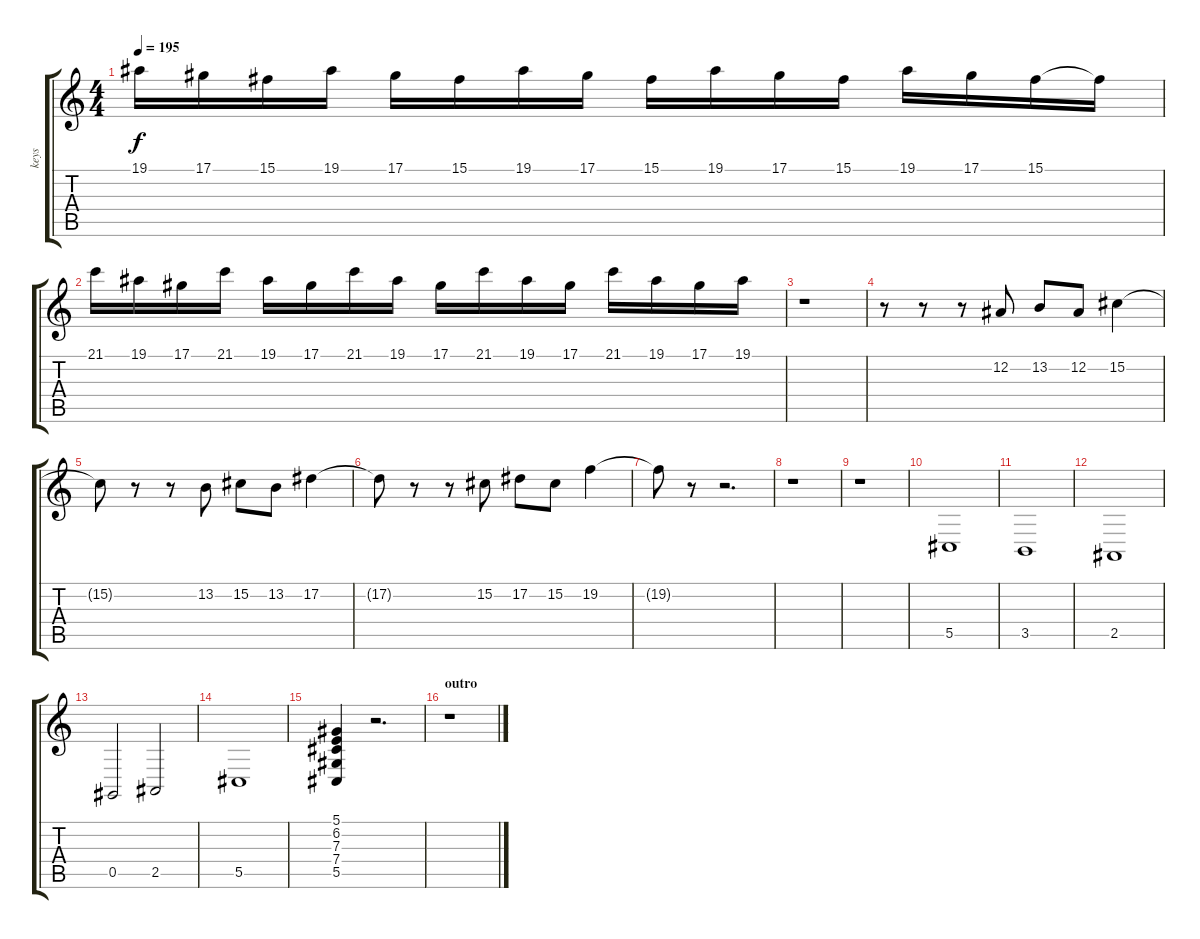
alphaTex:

\track ("keys" "keys") {instrument stringensemble1}
\staff {score tabs}
\tuning (Eb4 Bb3 Gb3 Db3 Ab2 Eb2) {hide}
\ts (4 4)
\tempo 195
\clef g2
\ks c
19.1.16{dy f} 17.1.16 15.1.16 19.1.16 17.1.16 15.1.16 19.1.16 17.1.16 15.1.16 19.1.16 17.1.16 15.1.16 19.1.16 17.1.16 15.1.16 15.1{t}.16 |
21.1.16 19.1.16 17.1.16 21.1.16 19.1.16 17.1.16 21.1.16 19.1.16 17.1.16 21.1.16 19.1.16 17.1.16 21.1.16 19.1.16 17.1.16 19.1.16 |
r.1 |
r.8{volume 15 instrument stringensemble1} r.8 r.8 12.2.8 13.2.8 12.2.8 15.2.4 |
15.2{t}.8 r.8 r.8 13.2.8 15.2.8 13.2.8 17.2.4 |
17.2{t}.8 r.8 r.8 15.2.8 17.2.8 15.2.8 19.2.4 |
19.2{t}.8 r.8 r.2{d} |
\section ("" "")
r.1 |
r.1 |
5.5.1{volume 15 instrument stringensemble1} |
3.5.1 |
2.5.1 |
\section ("" "")
0.5.2 2.5.2 |
5.5.1 |
(5.1 6.2 7.3 7.4 5.5).4 r.2{d} |
\section ("" "outro")
r.1
